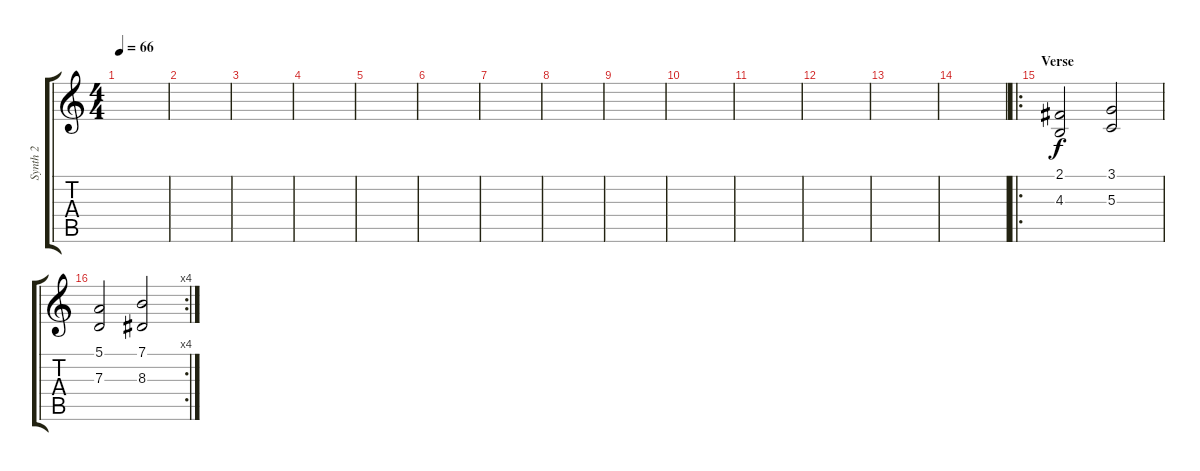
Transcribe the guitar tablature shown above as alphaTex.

\track ("Synth 2" "Synth 2") {instrument fx7echoes}
\staff {score tabs}
\tuning (E4 B3 G3 D3 A2 E2) {hide}
\ts (4 4)
\tempo 66
\clef g2
\ks c
|
|
|
|
|
|
|
|
|
|
|
|
|
|
\ro
\section ("" "Verse")
(2.1 4.3).2{volume 11} (3.1 5.3).2 |
\rc 4
(5.1 7.3).2 (7.1 8.3).2
